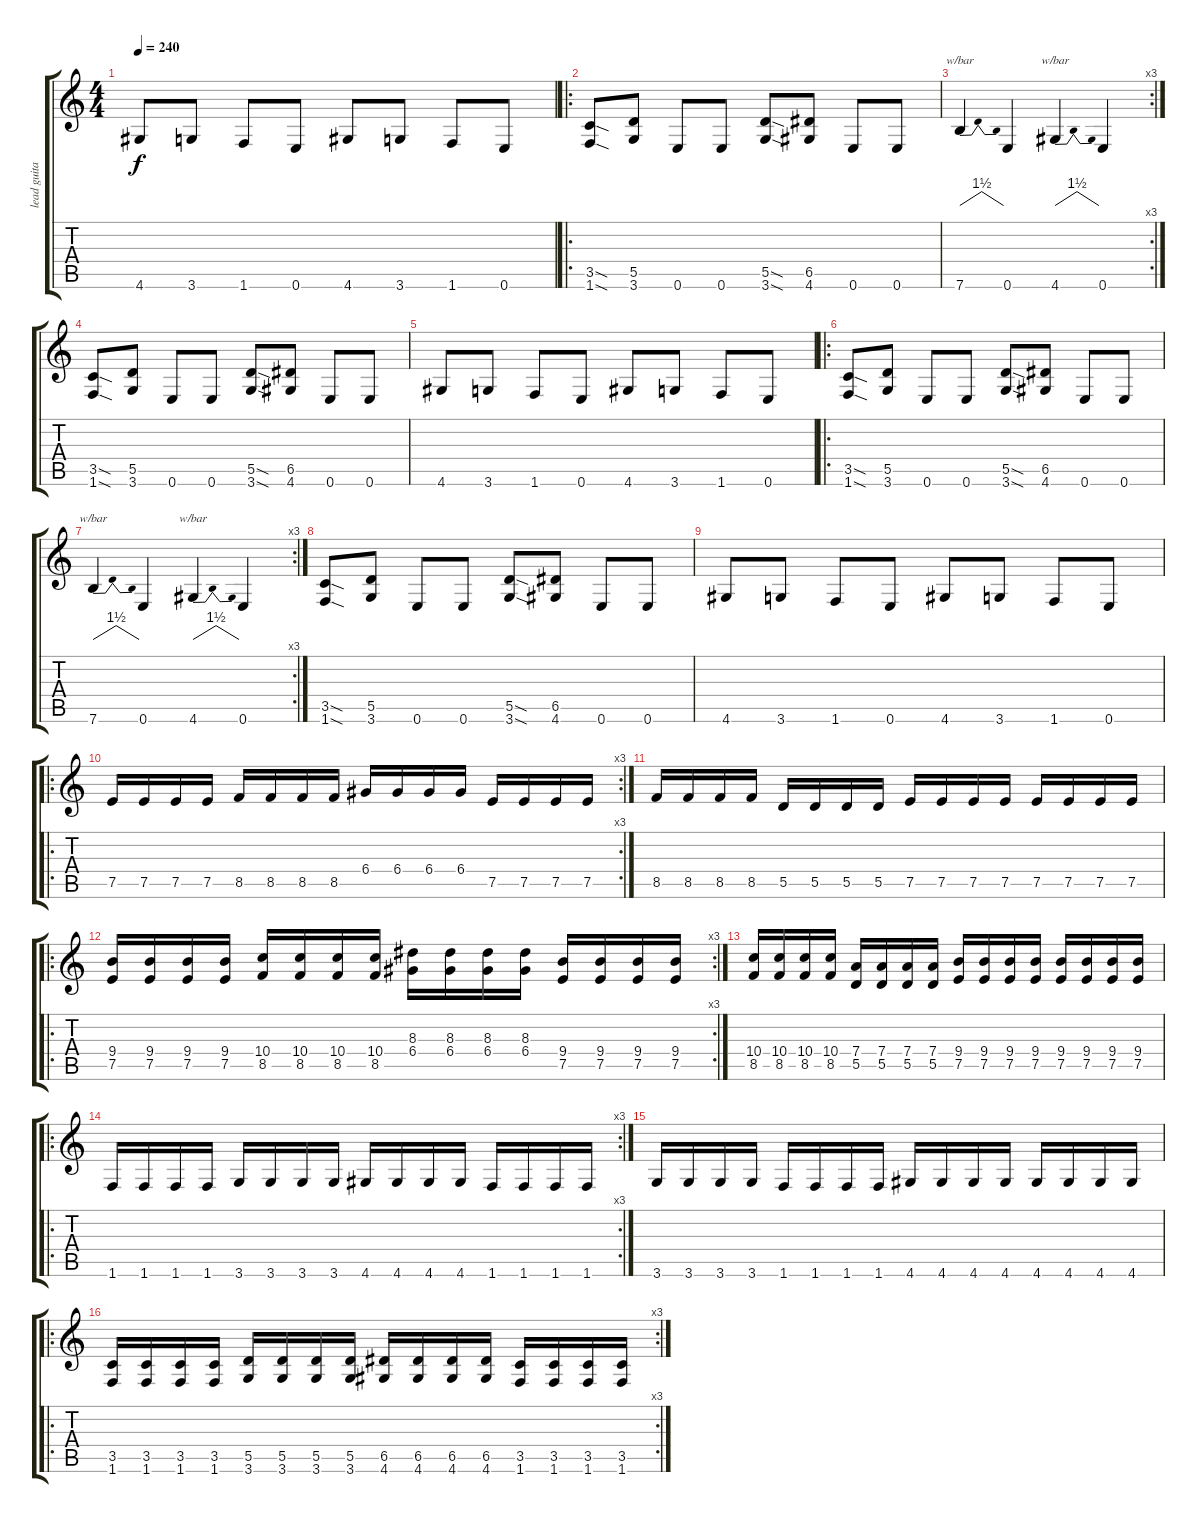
\track ("lead guitar " "lead guita") {instrument distortionguitar}
\staff {score tabs}
\tuning (E4 B3 G3 D3 A2 E2) {hide}
\ts (4 4)
\tempo 240
\clef g2
\ks c
4.6.8{dy f} 3.6.8 1.6.8 0.6.8 4.6.8 3.6.8 1.6.8 0.6.8 |
\ro
(3.5{sod} 1.6{sod}).8 (5.5 3.6).8 0.6.8 0.6.8 (5.5{sod} 3.6{sod}).8 (6.5 4.6).8 0.6.8 0.6.8 |
\rc 3
7.6.4{tbe (dip default 0 0 30 6 60 0)} 0.6.4 4.6.4{tbe (dip default 0 0 30 6 60 0)} 0.6.4 |
(3.5{sod} 1.6{sod}).8 (5.5 3.6).8 0.6.8 0.6.8 (5.5{sod} 3.6{sod}).8 (6.5 4.6).8 0.6.8 0.6.8 |
4.6.8 3.6.8 1.6.8 0.6.8 4.6.8 3.6.8 1.6.8 0.6.8 |
\ro
(3.5{sod} 1.6{sod}).8 (5.5 3.6).8 0.6.8 0.6.8 (5.5{sod} 3.6{sod}).8 (6.5 4.6).8 0.6.8 0.6.8 |
\rc 3
7.6.4{tbe (dip default 0 0 30 6 60 0)} 0.6.4 4.6.4{tbe (dip default 0 0 30 6 60 0)} 0.6.4 |
(3.5{sod} 1.6{sod}).8 (5.5 3.6).8 0.6.8 0.6.8 (5.5{sod} 3.6{sod}).8 (6.5 4.6).8 0.6.8 0.6.8 |
4.6.8 3.6.8 1.6.8 0.6.8 4.6.8 3.6.8 1.6.8 0.6.8 |
\ro
\rc 3
7.5.16 7.5.16 7.5.16 7.5.16 8.5.16 8.5.16 8.5.16 8.5.16 6.4.16 6.4.16 6.4.16 6.4.16 7.5.16 7.5.16 7.5.16 7.5.16 |
8.5.16 8.5.16 8.5.16 8.5.16 5.5.16 5.5.16 5.5.16 5.5.16 7.5.16 7.5.16 7.5.16 7.5.16 7.5.16 7.5.16 7.5.16 7.5.16 |
\ro
\rc 3
(9.4 7.5).16 (9.4 7.5).16 (9.4 7.5).16 (9.4 7.5).16 (10.4 8.5).16 (10.4 8.5).16 (10.4 8.5).16 (10.4 8.5).16 (8.3 6.4).16 (8.3 6.4).16 (8.3 6.4).16 (8.3 6.4).16 (9.4 7.5).16 (9.4 7.5).16 (9.4 7.5).16 (9.4 7.5).16 |
(10.4 8.5).16 (10.4 8.5).16 (10.4 8.5).16 (10.4 8.5).16 (7.4 5.5).16 (7.4 5.5).16 (7.4 5.5).16 (7.4 5.5).16 (9.4 7.5).16 (9.4 7.5).16 (9.4 7.5).16 (9.4 7.5).16 (9.4 7.5).16 (9.4 7.5).16 (9.4 7.5).16 (9.4 7.5).16 |
\ro
\rc 3
1.6.16 1.6.16 1.6.16 1.6.16 3.6.16 3.6.16 3.6.16 3.6.16 4.6.16 4.6.16 4.6.16 4.6.16 1.6.16 1.6.16 1.6.16 1.6.16 |
3.6.16 3.6.16 3.6.16 3.6.16 1.6.16 1.6.16 1.6.16 1.6.16 4.6.16 4.6.16 4.6.16 4.6.16 4.6.16 4.6.16 4.6.16 4.6.16 |
\ro
\rc 3
(3.5 1.6).16 (3.5 1.6).16 (3.5 1.6).16 (3.5 1.6).16 (5.5 3.6).16 (5.5 3.6).16 (5.5 3.6).16 (5.5 3.6).16 (6.5 4.6).16 (6.5 4.6).16 (6.5 4.6).16 (6.5 4.6).16 (3.5 1.6).16 (3.5 1.6).16 (3.5 1.6).16 (3.5 1.6).16
